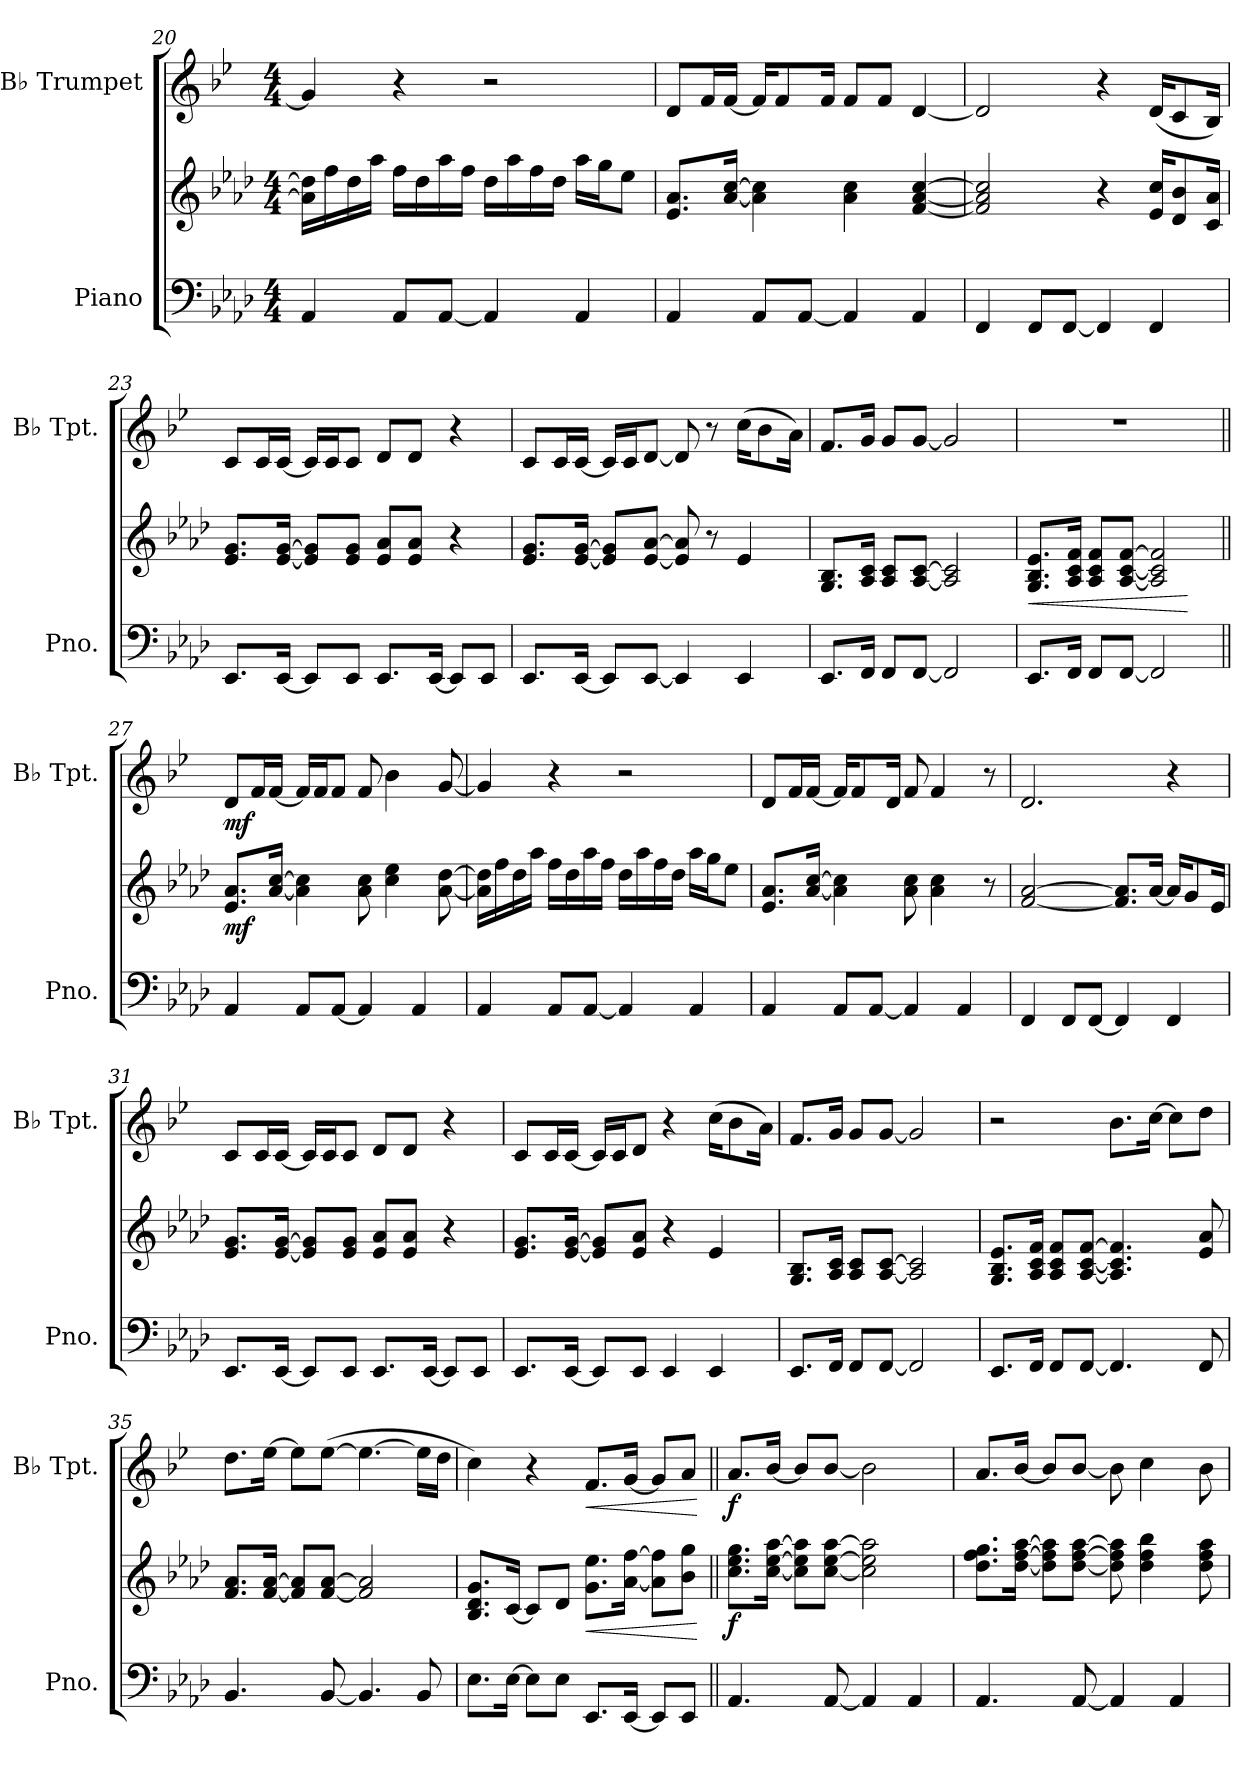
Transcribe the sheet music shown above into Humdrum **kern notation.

**kern	**kern	**dynam	**kern	**dynam
*part2	*part2	*part2	*part1	*part1
*staff3	*staff2	*staff2/3	*staff1	*staff1
*I"Piano	*	*	*I"B♭ Trumpet	*
*I'Pno.	*	*	*I'B♭ Tpt.	*
*clefF4	*clefG2	*	*clefG2	*
*	*	*	*ITrd1c2	*
*k[b-e-a-d-]	*k[b-e-a-d-]	*	*k[b-e-a-d-]	*
*M4/4	*M4/4	*	*M4/4	*
=20	=20	=20	=20	=20
4AA-/	16a-\] 16dd-\]LL	.	4f/]	.
.	16ff\	.	.	.
.	16dd-\	.	.	.
.	16aa-\JJ	.	.	.
8AA-/L	16ff\LL	.	4r	.
.	16dd-\	.	.	.
[8AA-/J	16aa-\	.	.	.
.	16ff\JJ	.	.	.
4AA-/]	16dd-\LL	.	2r	.
.	16aa-\	.	.	.
.	16ff\	.	.	.
.	16dd-\JJ	.	.	.
4AA-/	16aa-\LL	.	.	.
.	16gg\J	.	.	.
.	8ee-\J	.	.	.
=21	=21	=21	=21	=21
4AA-/	8.e-/ 8.a-/L	.	8c/L	.
.	.	.	16e-/L	.
.	[16a-/ [16cc/Jk	.	[16e-/JJ	.
8AA-/L	4a-\] 4cc\]	.	16e-/KL]	.
.	.	.	8e-/	.
[8AA-/J	.	.	.	.
.	.	.	16e-/Jk	.
4AA-/]	4a-\ 4cc\	.	8e-/L	.
.	.	.	8e-/J	.
4AA-/	[4f/ [4a-/ [4cc/	.	[4c/	.
=22	=22	=22	=22	=22
4FF/	2f/] 2a-/] 2cc/]	.	2c/]	.
8FF/L	.	.	.	.
[8FF/J	.	.	.	.
4FF/]	4r	.	4r	.
4FF/	16e-/ 16cc/KL	.	(16c/KL	.
.	8d-/ 8b-/	.	8B-/	.
.	16c/ 16a-/Jk	.	16A-/Jk)	.
!!LO:LB:g=z
=23	=23	=23	=23	=23
8.EE-/L	8.e-/ 8.g/L	.	8B-/L	.
.	.	.	16B-/L	.
[16EE-/Jk	[16e-/ [16g/Jk	.	[16B-/JJ	.
8EE-/L]	8e-/] 8g/]L	.	16B-/LL]	.
.	.	.	16B-/J	.
8EE-/J	8e-/ 8g/J	.	8B-/J	.
8.EE-/L	8e-/ 8a-/L	.	8c/L	.
.	8e-/ 8a-/J	.	8c/J	.
[16EE-/Jk	.	.	.	.
8EE-/L]	4r	.	4r	.
8EE-/J	.	.	.	.
=24	=24	=24	=24	=24
8.EE-/L	8.e-/ 8.g/L	.	8B-/L	.
.	.	.	16B-/L	.
[16EE-/Jk	[16e-/ [16g/Jk	.	[16B-/JJ	.
8EE-/L]	8e-/] 8g/]L	.	16B-/LL]	.
.	.	.	16B-/J	.
[8EE-/J	[8e-/ [8a-/J	.	[8c/J	.
4EE-/]	8e-/] 8a-/]	.	8c/]	.
.	8r	.	8r	.
4EE-/	4e-/	.	(16b-\KL	.
.	.	.	8a-\	.
.	.	.	16g\Jk)	.
=25	=25	=25	=25	=25
8.EE-/L	8.G/ 8.B-/L	.	8.e-/L	.
16FF/Jk	16A-/ 16c/Jk	.	16f/Jk	.
8FF/L	8A-/ 8c/L	.	8f/L	.
[8FF/J	[8A-/ [8c/J	.	[8f/J	.
2FF/]	2A-/] 2c/]	.	2f/]	.
!!LO:LB:g=z
=26	=26	=26	=26	=26
!	!	!LO:HP:b	!	!
8.EE-/L	8.G/ 8.B-/ 8.e-/L	<	1r	.
16FF/Jk	16A-/ 16c/ 16f/Jk	.	.	.
8FF/L	8A-/ 8c/ 8f/L	.	.	.
[8FF/J	[8A-/ [8c/ [8f/J	.	.	.
2FF/]	2A-/] 2c/] 2f/]	.	.	.
.	.	[	.	.
=27||	=27||	=27||	=27||	=27||
!	!	!LO:DY:b	!	!LO:DY:b
4AA-/	8.e-/ 8.a-/L	mf	8c/L	mf
.	.	.	16e-/L	.
.	[16a-/ [16cc/Jk	.	[16e-/JJ	.
8AA-/L	4a-\] 4cc\]	.	16e-/LL]	.
.	.	.	16e-/J	.
[8AA-/J	.	.	8e-/J	.
4AA-/]	8a-\ 8cc\	.	8e-/	.
.	4cc\ 4ee-\	.	4a-\	.
4AA-/	.	.	.	.
.	[8a-\ [8dd-\	.	[8f/	.
=28	=28	=28	=28	=28
4AA-/	16a-\] 16dd-\]LL	.	4f/]	.
.	16ff\	.	.	.
.	16dd-\	.	.	.
.	16aa-\JJ	.	.	.
8AA-/L	16ff\LL	.	4r	.
.	16dd-\	.	.	.
[8AA-/J	16aa-\	.	.	.
.	16ff\JJ	.	.	.
4AA-/]	16dd-\LL	.	2r	.
.	16aa-\	.	.	.
.	16ff\	.	.	.
.	16dd-\JJ	.	.	.
4AA-/	16aa-\LL	.	.	.
.	16gg\J	.	.	.
.	8ee-\J	.	.	.
=29	=29	=29	=29	=29
4AA-/	8.e-/ 8.a-/L	.	8c/L	.
.	.	.	16e-/L	.
.	[16a-/ [16cc/Jk	.	[16e-/JJ	.
8AA-/L	4a-\] 4cc\]	.	16e-/KL]	.
.	.	.	8e-/	.
[8AA-/J	.	.	.	.
.	.	.	16c/Jk	.
4AA-/]	8a-\ 8cc\	.	8e-/	.
.	4a-\ 4cc\	.	4e-/	.
4AA-/	.	.	.	.
.	8r	.	8r	.
!!LO:LB:g=z
=30	=30	=30	=30	=30
4FF/	[2f/ [2a-/	.	2.c/	.
8FF/L	.	.	.	.
[8FF/J	.	.	.	.
4FF/]	8.f/] 8.a-/]L	.	.	.
.	[16a-/Jk	.	.	.
4FF/	16a-/KL]	.	4r	.
.	8g/	.	.	.
.	16e-/Jk	.	.	.
=31	=31	=31	=31	=31
8.EE-/L	8.e-/ 8.g/L	.	8B-/L	.
.	.	.	16B-/L	.
[16EE-/Jk	[16e-/ [16g/Jk	.	[16B-/JJ	.
8EE-/L]	8e-/] 8g/]L	.	16B-/LL]	.
.	.	.	16B-/J	.
8EE-/J	8e-/ 8g/J	.	8B-/J	.
8.EE-/L	8e-/ 8a-/L	.	8c/L	.
.	8e-/ 8a-/J	.	8c/J	.
[16EE-/Jk	.	.	.	.
8EE-/L]	4r	.	4r	.
8EE-/J	.	.	.	.
=32	=32	=32	=32	=32
8.EE-/L	8.e-/ 8.g/L	.	8B-/L	.
.	.	.	16B-/L	.
[16EE-/Jk	[16e-/ [16g/Jk	.	[16B-/JJ	.
8EE-/L]	8e-/] 8g/]L	.	16B-/LL]	.
.	.	.	16B-/J	.
8EE-/J	8e-/ 8a-/J	.	8c/J	.
4EE-/	4r	.	4r	.
4EE-/	4e-/	.	(16b-\KL	.
.	.	.	8a-\	.
.	.	.	16g\Jk)	.
=33	=33	=33	=33	=33
8.EE-/L	8.G/ 8.B-/L	.	8.e-/L	.
16FF/Jk	16A-/ 16c/Jk	.	16f/Jk	.
8FF/L	8A-/ 8c/L	.	8f/L	.
[8FF/J	[8A-/ [8c/J	.	[8f/J	.
2FF/]	2A-/] 2c/]	.	2f/]	.
!!LO:PB:g=z
=34	=34	=34	=34	=34
8.EE-/L	8.G/ 8.B-/ 8.e-/L	.	2r	.
16FF/Jk	16A-/ 16c/ 16f/Jk	.	.	.
8FF/L	8A-/ 8c/ 8f/L	.	.	.
[8FF/J	[8A-/ [8c/ [8f/J	.	.	.
4.FF/]	4.A-/] 4.c/] 4.f/]	.	8.a-\L	.
.	.	.	[16b-\Jk	.
.	.	.	8b-\L]	.
8FF/	8e-/ 8a-/	.	8cc\J	.
=35	=35	=35	=35	=35
4.BB-/	8.f/ 8.a-/L	.	8.cc\L	.
.	[16f/ [16a-/Jk	.	[16dd-\Jk	.
.	8f/] 8a-/]L	.	8dd-\L]	.
[8BB-/	[8f/ [8a-/J	.	([8dd-\J	.
4.BB-/]	2f/] 2a-/]	.	4.dd-\_	.
8BB-/	.	.	16dd-\LL]	.
.	.	.	16cc\JJ	.
=36	=36	=36	=36	=36
8.E-\L	8.B-/ 8.d-/ 8.g/L	.	4b-\)	.
[16E-\Jk	[16c/Jk	.	.	.
8E-\L]	8c/L]	.	4r	.
8E-\J	8d-/J	.	.	.
!	!	!LO:HP:b	!	!LO:HP:b
8.EE-/L	8.g\ 8.ee-\L	<	8.e-/L	<
[16EE-/Jk	[16a-\ [16ff\Jk	.	[16f/Jk	.
8EE-/L]	8a-\] 8ff\]L	.	8f/L]	.
8EE-/J	8b-\ 8gg\J	.	8g/J	.
.	.	[	.	[
=37||	=37||	=37||	=37||	=37||
!	!	!LO:DY:b	!	!LO:DY:b
4.AA-/	8.cc\ 8.ee-\ 8.gg\L	f	8.g/L	f
.	[16cc\ [16ee-\ [16aa-\Jk	.	[16a-/Jk	.
.	8cc\] 8ee-\] 8aa-\]L	.	8a-/L]	.
[8AA-/	[8cc\ [8ee-\ [8aa-\J	.	[8a-/J	.
4AA-/]	2cc\] 2ee-\] 2aa-\]	.	2a-\]	.
4AA-/	.	.	.	.
!!LO:LB:g=z
=38	=38	=38	=38	=38
4.AA-/	8.dd-\ 8.ff\ 8.gg\L	.	8.g/L	.
.	[16dd-\ [16ff\ [16aa-\Jk	.	[16a-/Jk	.
.	8dd-\] 8ff\] 8aa-\]L	.	8a-/L]	.
[8AA-/	[8dd-\ [8ff\ [8aa-\J	.	[8a-/J	.
4AA-/]	8dd-\] 8ff\] 8aa-\]	.	8a-\]	.
.	4dd-\ 4ff\ 4bb-\	.	4b-\	.
4AA-/	.	.	.	.
.	8dd-\ 8ff\ 8aa-\	.	8a-\	.
=	=	=	=	=
*-	*-	*-	*-	*-
